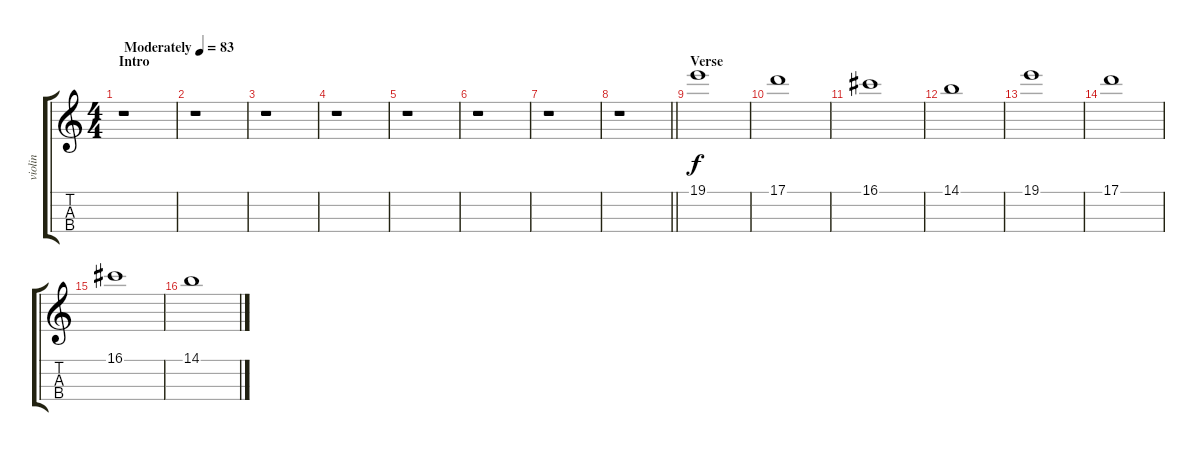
\track ("violin" "violin") {instrument tremolostrings}
\staff {score tabs}
\tuning (A4 D4 G3 C3) {hide}
\ts (4 4)
\section ("" "Intro")
\tempo (83 "Moderately")
\clef g2
\ks c
r.1{dy f instrument tremolostrings} |
r.1 |
r.1 |
r.1 |
r.1 |
r.1 |
r.1 |
\barLineRight lightlight
r.1 |
\section ("" "Verse")
19.1.1 |
17.1.1 |
16.1.1 |
14.1.1 |
19.1.1 |
17.1.1 |
16.1.1 |
14.1.1
